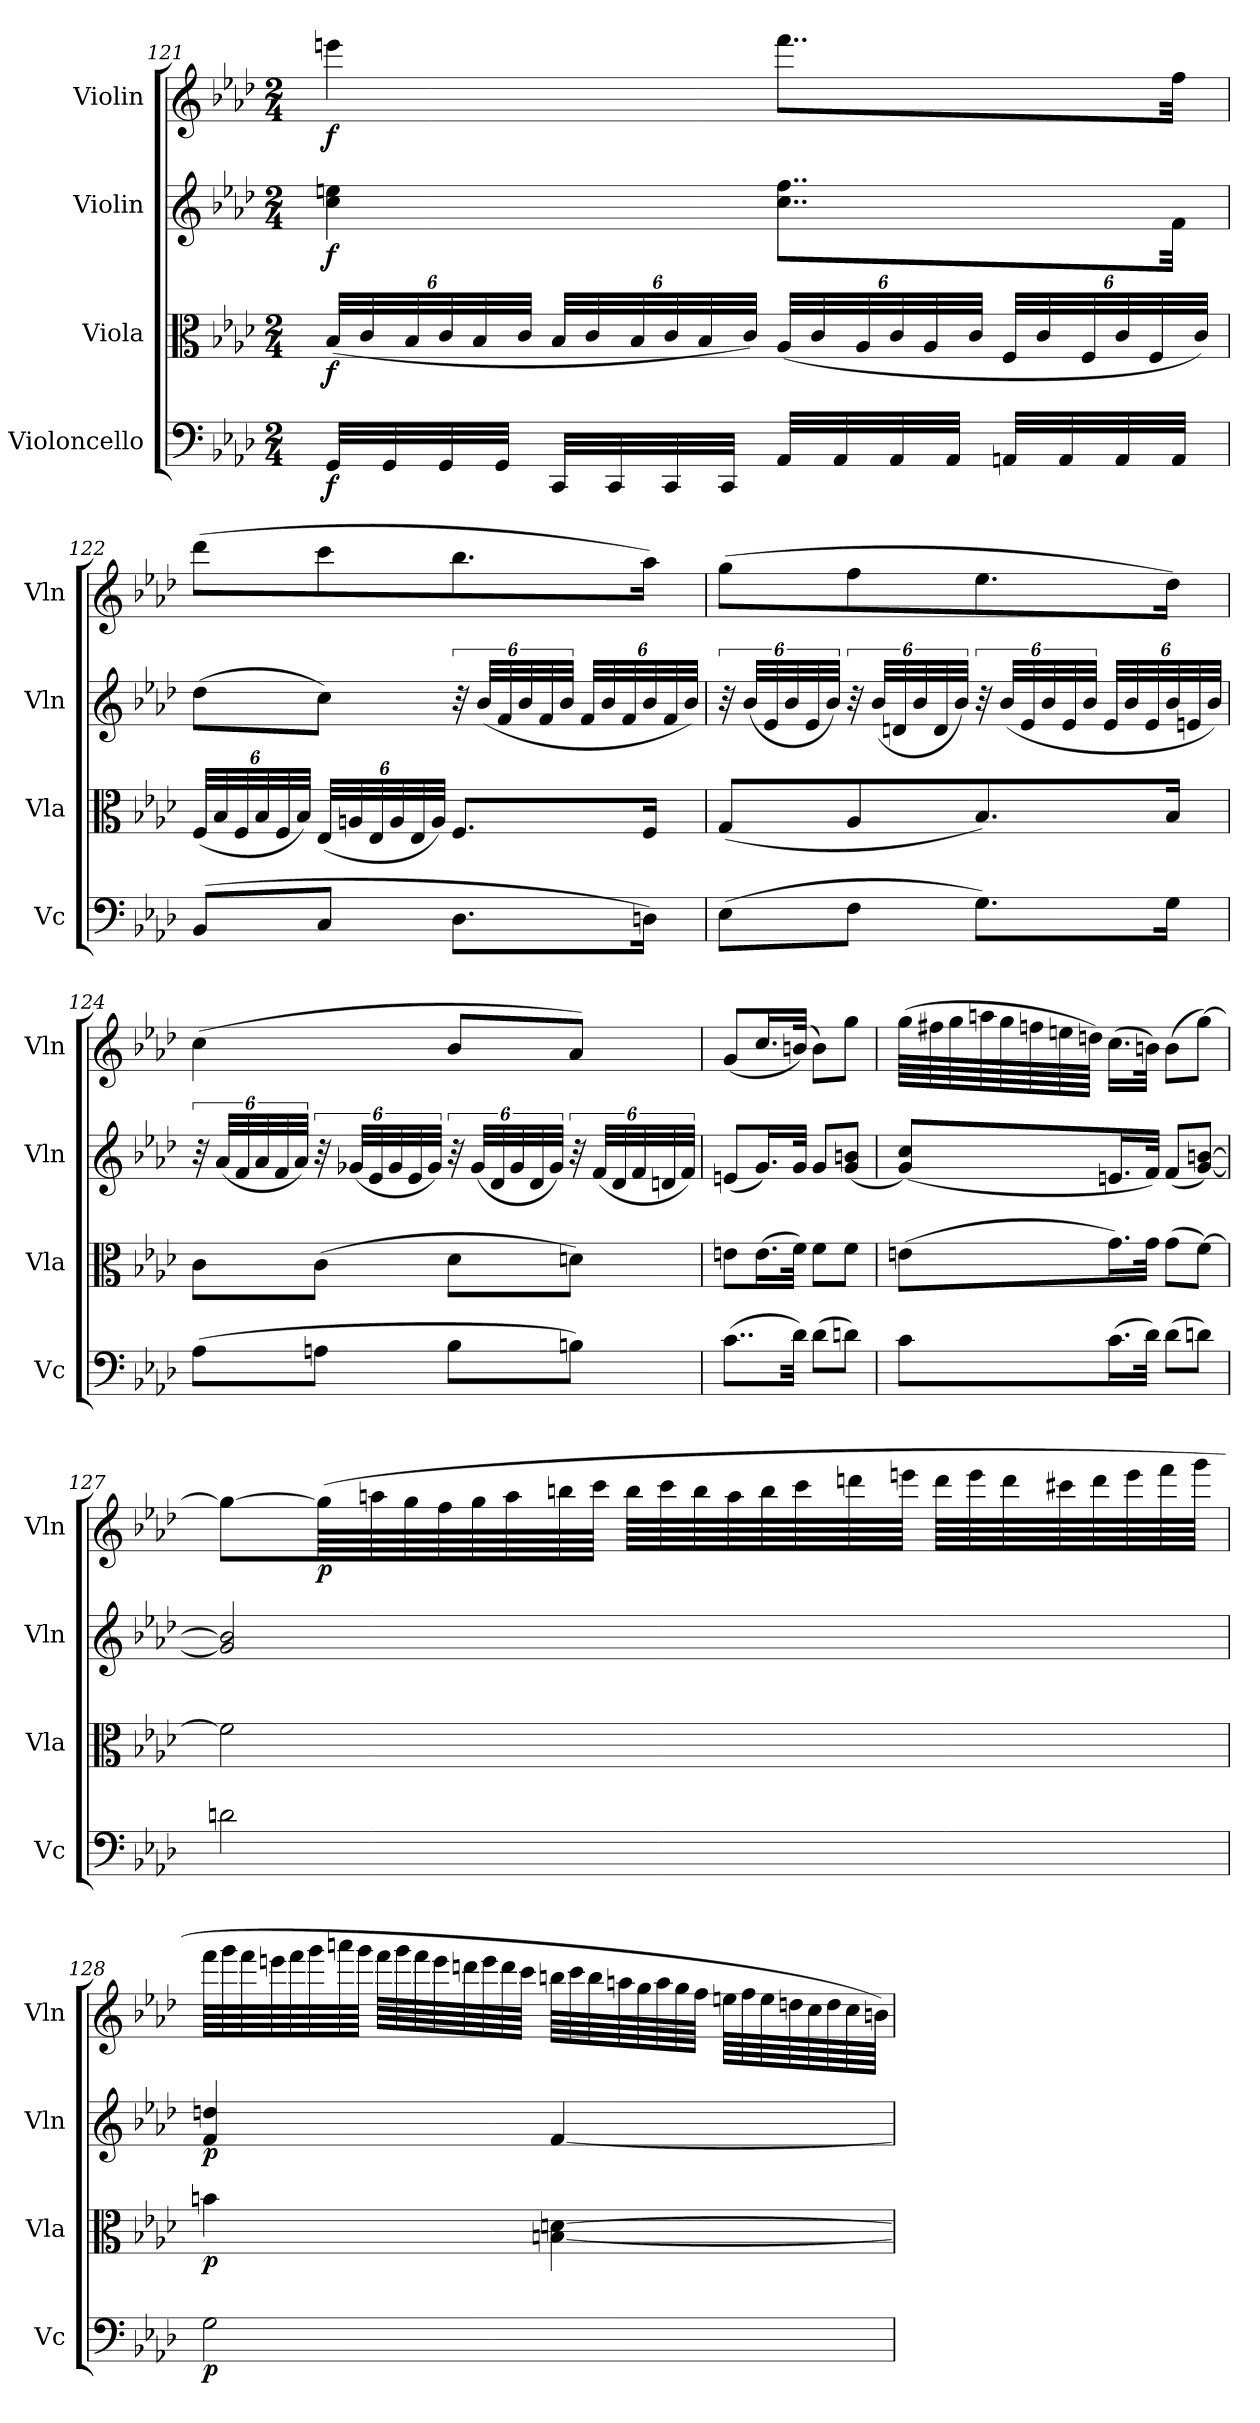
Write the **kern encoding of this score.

**kern	**dynam	**kern	**dynam	**kern	**dynam	**kern	**dynam
*part4	*part4	*part3	*part3	*part2	*part2	*part1	*part1
*staff4	*staff4	*staff3	*staff3	*staff2	*staff2	*staff1	*staff1
*I"Violoncello	*	*I"Viola	*	*I"Violin	*	*I"Violin	*
*I'Vc	*	*I'Vla	*	*I'Vln	*	*I'Vln	*
*clefF4	*	*clefC3	*	*clefG2	*	*clefG2	*
*k[b-e-a-d-]	*	*k[b-e-a-d-]	*	*k[b-e-a-d-]	*	*k[b-e-a-d-]	*
*f:	*	*f:	*	*f:	*	*f:	*
*M2/4	*	*M2/4	*	*M2/4	*	*M2/4	*
=121	=121	=121	=121	=121	=121	=121	=121
32GG/LLL	f	(48B-/LLL	f	4cc\ 4een\	f	4eeen\	f
.	.	48c/	.	.	.	.	.
32GG/	.	.	.	.	.	.	.
.	.	48B-/	.	.	.	.	.
32GG/	.	48c/	.	.	.	.	.
.	.	48B-/	.	.	.	.	.
32GG/JJJ	.	.	.	.	.	.	.
.	.	48c/JJJ	.	.	.	.	.
32CC/LLL	.	48B-/LLL	.	.	.	.	.
.	.	48c/	.	.	.	.	.
32CC/	.	.	.	.	.	.	.
.	.	48B-/	.	.	.	.	.
32CC/	.	48c/	.	.	.	.	.
.	.	48B-/	.	.	.	.	.
32CC/JJJ	.	.	.	.	.	.	.
.	.	48c/JJJ)	.	.	.	.	.
32AA-/LLL	.	(48A-/LLL	.	8..cc\ 8..ff\L	.	8..fff\L	.
.	.	48c/	.	.	.	.	.
32AA-/	.	.	.	.	.	.	.
.	.	48A-/	.	.	.	.	.
32AA-/	.	48c/	.	.	.	.	.
.	.	48A-/	.	.	.	.	.
32AA-/JJJ	.	.	.	.	.	.	.
.	.	48c/JJJ	.	.	.	.	.
32AAn/LLL	.	48F/LLL	.	.	.	.	.
.	.	48c/	.	.	.	.	.
32AA/	.	.	.	.	.	.	.
.	.	48F/	.	.	.	.	.
32AA/	.	48c/	.	.	.	.	.
.	.	48F/	.	.	.	.	.
32AA/JJJ	.	.	.	32f\Jkk	.	32ff\Jkk	.
.	.	48c/JJJ)	.	.	.	.	.
=122	=122	=122	=122	=122	=122	=122	=122
(8BB-/L	.	(48F/LLL	.	(8dd-\L	.	(8ddd-\L	.
.	.	48B-/	.	.	.	.	.
.	.	48F/	.	.	.	.	.
.	.	48B-/	.	.	.	.	.
.	.	48F/	.	.	.	.	.
.	.	48B-/JJJ)	.	.	.	.	.
8C/J	.	(48E-/LLL	.	8cc\J)	.	8ccc\	.
.	.	48An/	.	.	.	.	.
.	.	48E-/	.	.	.	.	.
.	.	48A/	.	.	.	.	.
.	.	48E-/	.	.	.	.	.
.	.	48A/JJJ)	.	.	.	.	.
8.D-\L	.	8.F/L	.	48r	.	8.bb-\	.
.	.	.	.	(48b-/LLL	.	.	.
.	.	.	.	48f/	.	.	.
.	.	.	.	48b-/	.	.	.
.	.	.	.	48f/	.	.	.
.	.	.	.	48b-/JJJ	.	.	.
.	.	.	.	48f/LLL	.	.	.
.	.	.	.	48b-/	.	.	.
.	.	.	.	48f/	.	.	.
16Dn\Jk)	.	16F/Jk	.	48b-/	.	16aa-\Jk)	.
.	.	.	.	48f/	.	.	.
.	.	.	.	48b-/JJJ)	.	.	.
=123	=123	=123	=123	=123	=123	=123	=123
(8E-\L	.	(8G/L	.	48r	.	(8gg\L	.
.	.	.	.	(48b-/LLL	.	.	.
.	.	.	.	48e-/	.	.	.
.	.	.	.	48b-/	.	.	.
.	.	.	.	48e-/	.	.	.
.	.	.	.	48b-/JJJ)	.	.	.
8F\J	.	8A-/	.	48r	.	8ff\	.
.	.	.	.	(48b-/LLL	.	.	.
.	.	.	.	48dn/	.	.	.
.	.	.	.	48b-/	.	.	.
.	.	.	.	48d/	.	.	.
.	.	.	.	48b-/JJJ)	.	.	.
8.G\L)	.	8.B-/)	.	48r	.	8.ee-\	.
.	.	.	.	(48b-/LLL	.	.	.
.	.	.	.	48e-/	.	.	.
.	.	.	.	48b-/	.	.	.
.	.	.	.	48e-/	.	.	.
.	.	.	.	48b-/JJJ	.	.	.
.	.	.	.	48e-/LLL	.	.	.
.	.	.	.	48b-/	.	.	.
.	.	.	.	48e-/	.	.	.
16G\Jk	.	16B-/Jk	.	48b-/	.	16dd-\Jk)	.
.	.	.	.	48en/	.	.	.
.	.	.	.	48b-/JJJ)	.	.	.
=124	=124	=124	=124	=124	=124	=124	=124
(8A-\L	.	8c\L	.	48r	.	(4cc\	.
.	.	.	.	(48a-/LLL	.	.	.
.	.	.	.	48f/	.	.	.
.	.	.	.	48a-/	.	.	.
.	.	.	.	48f/	.	.	.
.	.	.	.	48a-/JJJ)	.	.	.
8An\J	.	(8c\J	.	48r	.	.	.
.	.	.	.	(48g-X/LLL	.	.	.
.	.	.	.	48e-/	.	.	.
.	.	.	.	48g-/	.	.	.
.	.	.	.	48e-/	.	.	.
.	.	.	.	48g-/JJJ)	.	.	.
8B-\L	.	8d-\L	.	48r	.	8b-/L	.
.	.	.	.	(48g-/LLL	.	.	.
.	.	.	.	48d-/	.	.	.
.	.	.	.	48g-/	.	.	.
.	.	.	.	48d-/	.	.	.
.	.	.	.	48g-/JJJ)	.	.	.
8Bn\J)	.	8dn\J)	.	48r	.	8a-/J)	.
.	.	.	.	(48f/LLL	.	.	.
.	.	.	.	48d-/	.	.	.
.	.	.	.	48f/	.	.	.
.	.	.	.	48dn/	.	.	.
.	.	.	.	48f/JJJ)	.	.	.
=125	=125	=125	=125	=125	=125	=125	=125
(8..c\L	.	8en\L	.	(8en/L	.	(8g/L	.
.	.	(16.e\L	.	16.g/L)	.	16.cc/L	.
32d-\Jkk)	.	32f\JJk)	.	32g/JJk	.	(32bn/JJk)	.
(8d-\L	.	8f\L	.	8g/L	.	8b\L)	.
8dn\J)	.	8f\J	.	(8g/ 8bn/J	.	8gg\J	.
=126	=126	=126	=126	=126	=126	=126	=126
8c\L	.	(8en\L	.	(8g/ 8cc/L)	.	(64gg\LLLL	.
.	.	.	.	.	.	64ff#X\	.
.	.	.	.	.	.	64gg\	.
.	.	.	.	.	.	64aan\	.
.	.	.	.	.	.	64gg\	.
.	.	.	.	.	.	64ffn\	.
.	.	.	.	.	.	64een\	.
.	.	.	.	.	.	64ddn\JJJJ)	.
(16.c\L	.	16.g\L)	.	16.en/L	.	(16.cc\LL	.
32d-\JJk)	.	32g\JJk	.	32f/JJk)	.	32bn\JJk)	.
(8d-\L	.	(8g\L	.	(8f/L	.	(8b\L	.
8dn\J)	.	[8f\J)	.	[8g/ [8bn/J)	.	[8gg\J)	.
=127	=127	=127	=127	=127	=127	=127	=127
2dn\	.	2f\]	.	2g]/ 2b]/	.	8gg\L_	.
.	.	.	.	.	.	(64gg\LLL]	p
.	.	.	.	.	.	64aan\	.
.	.	.	.	.	.	64gg\	.
.	.	.	.	.	.	64ff\	.
.	.	.	.	.	.	64gg\	.
.	.	.	.	.	.	64aa\	.
.	.	.	.	.	.	64bbn\	.
.	.	.	.	.	.	64ccc\JJJJ	.
.	.	.	.	.	.	64bb\LLLL	.
.	.	.	.	.	.	64ccc\	.
.	.	.	.	.	.	64bb\	.
.	.	.	.	.	.	64aa\	.
.	.	.	.	.	.	64bb\	.
.	.	.	.	.	.	64ccc\	.
.	.	.	.	.	.	64dddn\	.
.	.	.	.	.	.	64eeen\JJJJ	.
.	.	.	.	.	.	64ddd\LLLL	.
.	.	.	.	.	.	64eee\	.
.	.	.	.	.	.	64ddd\	.
.	.	.	.	.	.	64ccc#X\	.
.	.	.	.	.	.	64ddd\	.
.	.	.	.	.	.	64eee\	.
.	.	.	.	.	.	64fff\	.
.	.	.	.	.	.	64ggg\JJJJ	.
=128	=128	=128	=128	=128	=128	=128	=128
2G\	p	4bn\	p	4f/ 4ddn/	p	64fff\LLLL	.
.	.	.	.	.	.	64ggg\	.
.	.	.	.	.	.	64fff\	.
.	.	.	.	.	.	64eeen\	.
.	.	.	.	.	.	64fff\	.
.	.	.	.	.	.	64ggg\	.
.	.	.	.	.	.	64aaan\	.
.	.	.	.	.	.	64ggg\JJJJ	.
.	.	.	.	.	.	64fff\LLLL	.
.	.	.	.	.	.	64ggg\	.
.	.	.	.	.	.	64fff\	.
.	.	.	.	.	.	64eee\	.
.	.	.	.	.	.	64dddn\	.
.	.	.	.	.	.	64eee\	.
.	.	.	.	.	.	64ddd\	.
.	.	.	.	.	.	64ccc\JJJJ	.
.	.	[4Bn\ [4dn\	.	[4f/	.	64bbn\LLLL	.
.	.	.	.	.	.	64ccc\	.
.	.	.	.	.	.	64bb\	.
.	.	.	.	.	.	64aan\	.
.	.	.	.	.	.	64gg\	.
.	.	.	.	.	.	64aa\	.
.	.	.	.	.	.	64gg\	.
.	.	.	.	.	.	64ff\JJJJ	.
.	.	.	.	.	.	64een\LLLL	.
.	.	.	.	.	.	64ff\	.
.	.	.	.	.	.	64ee\	.
.	.	.	.	.	.	64ddn\	.
.	.	.	.	.	.	64cc\	.
.	.	.	.	.	.	64dd\	.
.	.	.	.	.	.	64cc\	.
.	.	.	.	.	.	64bn\JJJJ)	.
=	=	=	=	=	=	=	=
*-	*-	*-	*-	*-	*-	*-	*-
